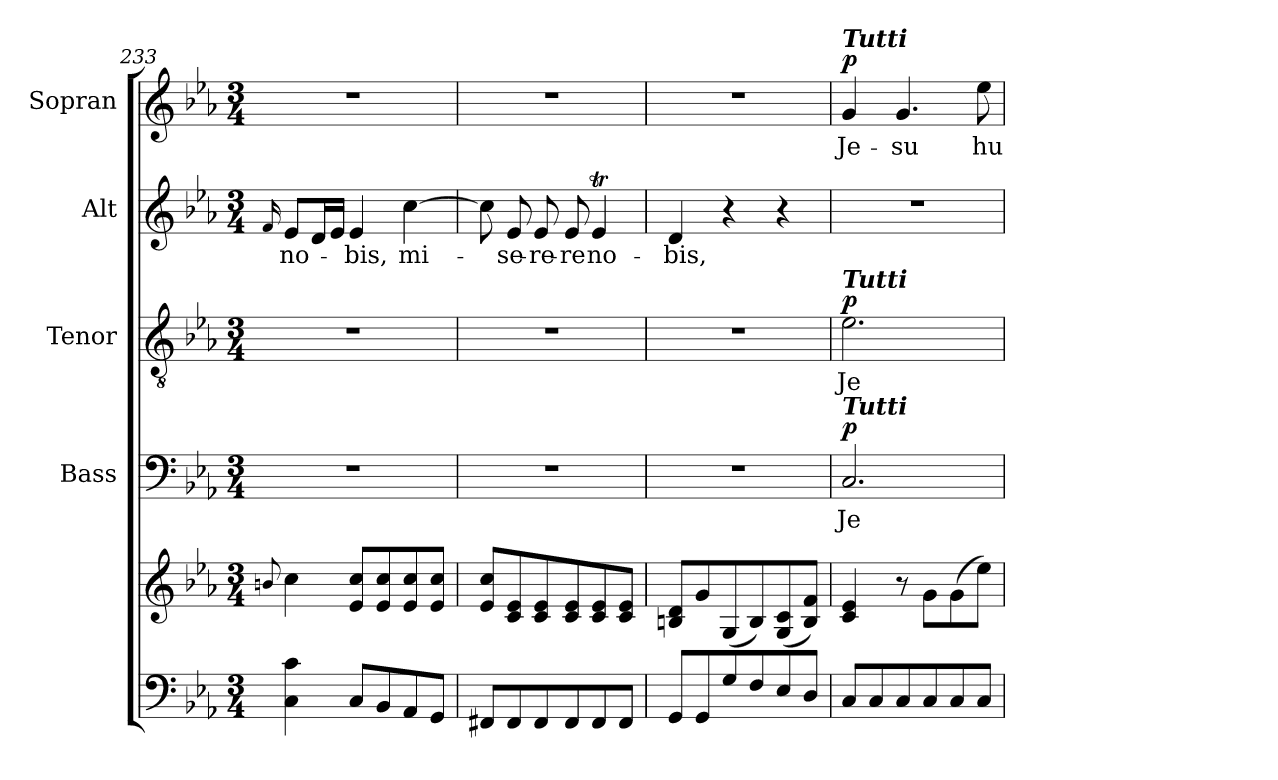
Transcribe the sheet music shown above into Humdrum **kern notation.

**kern	**kern	**kern	**text	**dynam	**kern	**text	**dynam	**kern	**text	**kern	**text	**dynam
*part5	*part5	*part4	*part4	*part4	*part3	*part3	*part3	*part2	*part2	*part1	*part1	*part1
*staff6	*staff5	*staff4	*staff4	*staff4	*staff3	*staff3	*staff3	*staff2	*staff2	*staff1	*staff1	*staff1
*	*	*I"Bass	*	*	*I"Tenor	*	*	*I"Alt	*	*I"Sopran	*	*
*	*	*I'B.	*	*	*I'T.	*	*	*I'A.	*	*I'S.	*	*
*clefF4	*clefG2	*clefF4	*	*	*clefGv2	*	*	*clefG2	*	*clefG2	*	*
*k[b-e-a-]	*k[b-e-a-]	*k[b-e-a-]	*	*	*k[b-e-a-]	*	*	*k[b-e-a-]	*	*k[b-e-a-]	*	*
*E-:	*E-:	*E-:	*	*	*E-:	*	*	*E-:	*	*E-:	*	*
*M3/4	*M3/4	*M3/4	*	*	*M3/4	*	*	*M3/4	*	*M3/4	*	*
=233	=233	=233	=233	=233	=233	=233	=233	=233	=233	=233	=233	=233
.	8qqbn/	.	.	.	.	.	.	16qqf/	.	.	.	.
!	!	!	!	!	!	!	!	!	!LO:LY:b	!	!	!
4C\ 4c\	4cc\	2.r	.	.	2.r	.	.	8e-/L	no-	2.r	.	.
.	.	.	.	.	.	.	.	16d/L	.	.	.	.
.	.	.	.	.	.	.	.	16e-/JJ	.	.	.	.
!	!	!	!	!	!	!	!	!	!LO:LY:b	!	!	!
8C/L	8e-/ 8cc/L	.	.	.	.	.	.	4e-/	-bis,	.	.	.
8BB-/	8e-/ 8cc/	.	.	.	.	.	.	.	.	.	.	.
!	!	!	!	!	!	!	!	!	!LO:LY:b	!	!	!
8AA-/	8e-/ 8cc/	.	.	.	.	.	.	[4cc\	mi-	.	.	.
8GG/J	8e-/ 8cc/J	.	.	.	.	.	.	.	.	.	.	.
=234	=234	=234	=234	=234	=234	=234	=234	=234	=234	=234	=234	=234
8FF#X/L	8e-/ 8cc/L	2.r	.	.	2.r	.	.	8cc\]	.	2.r	.	.
!	!	!	!	!	!	!	!	!	!LO:LY:b	!	!	!
8FF#/	8c/ 8e-/	.	.	.	.	.	.	8e-/	-se-	.	.	.
!	!	!	!	!	!	!	!	!	!LO:LY:b	!	!	!
8FF#/	8c/ 8e-/	.	.	.	.	.	.	8e-/	-re-	.	.	.
!	!	!	!	!	!	!	!	!	!LO:LY:b	!	!	!
8FF#/	8c/ 8e-/	.	.	.	.	.	.	8e-/	-re	.	.	.
!	!	!	!	!	!	!	!	!	!LO:LY:b	!	!	!
8FF#/	8c/ 8e-/	.	.	.	.	.	.	4e-T/	no-	.	.	.
8FF#/J	8c/ 8e-/J	.	.	.	.	.	.	.	.	.	.	.
!!LO:LB:g=z
=235	=235	=235	=235	=235	=235	=235	=235	=235	=235	=235	=235	=235
!	!	!	!	!	!	!	!	!	!LO:LY:b	!	!	!
8GG/L	8Bn/ 8d/L	2.r	.	.	2.r	.	.	4d/	-bis,	2.r	.	.
8GG/	8g/	.	.	.	.	.	.	.	.	.	.	.
8G/	(<8G/	.	.	.	.	.	.	4r	.	.	.	.
8F/	8B/)	.	.	.	.	.	.	.	.	.	.	.
8E-/	(<8G/ 8c/	.	.	.	.	.	.	4r	.	.	.	.
8D/J	8B/ 8f/J)	.	.	.	.	.	.	.	.	.	.	.
=236	=236	=236	=236	=236	=236	=236	=236	=236	=236	=236	=236	=236
!	!	!	!	!	!	!	!	!	!	!LO:TX:a:Bi:t=Tutti	!	!
!	!	!	!	!	!LO:TX:a:Bi:t=Tutti	!	!	!	!	!	!	!
!	!	!LO:TX:a:Bi:t=Tutti	!	!	!	!	!	!	!	!	!	!
!	!	!	!LO:LY:b	!LO:DY:a	!	!LO:LY:b	!LO:DY:a	!	!	!	!LO:LY:b	!LO:DY:a
8C/L	4c/ 4e-/	2.C/	Je-	p	2.e-\	Je-	p	2.r	.	4g/	Je-	p
8C/	.	.	.	.	.	.	.	.	.	.	.	.
!	!	!	!	!	!	!	!	!	!	!	!LO:LY:b	!
8C/	8r	.	.	.	.	.	.	.	.	4.g/	-su	.
8C/	8g\L	.	.	.	.	.	.	.	.	.	.	.
8C/	(>8g\	.	.	.	.	.	.	.	.	.	.	.
!	!	!	!	!	!	!	!	!	!	!	!LO:LY:b	!
8C/J	8ee-\J)	.	.	.	.	.	.	.	.	8ee-\	hu-	.
=	=	=	=	=	=	=	=	=	=	=	=	=
*-	*-	*-	*-	*-	*-	*-	*-	*-	*-	*-	*-	*-
